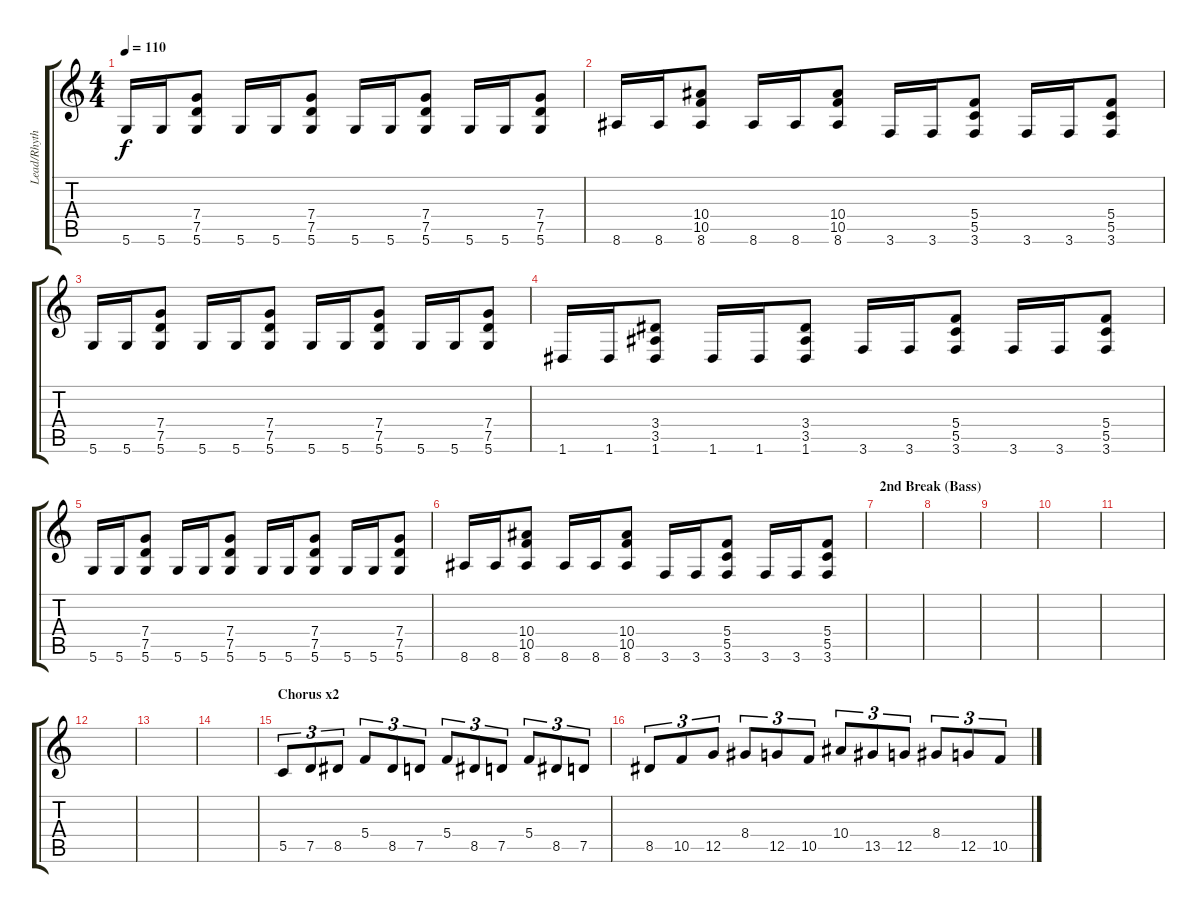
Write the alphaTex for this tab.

\track ("Lead/Rhythm" "Lead/Rhyth") {instrument distortionguitar}
\staff {score tabs}
\tuning (D4 A3 F3 C3 G2 D2) {hide}
\ts (4 4)
\tempo 110
\clef g2
\ks c
5.6.16{dy f} 5.6.16 (7.4 7.5 5.6).8 5.6.16 5.6.16 (7.4 7.5 5.6).8 5.6.16 5.6.16 (7.4 7.5 5.6).8 5.6.16 5.6.16 (7.4 7.5 5.6).8 |
8.6.16 8.6.16 (10.4 10.5 8.6).8 8.6.16 8.6.16 (10.4 10.5 8.6).8 3.6.16 3.6.16 (5.4 5.5 3.6).8 3.6.16 3.6.16 (5.4 5.5 3.6).8 |
5.6.16{volume 13 instrument distortionguitar} 5.6.16 (7.4 7.5 5.6).8 5.6.16 5.6.16 (7.4 7.5 5.6).8 5.6.16 5.6.16 (7.4 7.5 5.6).8 5.6.16 5.6.16 (7.4 7.5 5.6).8 |
1.6.16 1.6.16 (3.4 3.5 1.6).8 1.6.16 1.6.16 (3.4 3.5 1.6).8 3.6.16 3.6.16 (5.4 5.5 3.6).8 3.6.16 3.6.16 (5.4 5.5 3.6).8 |
5.6.16 5.6.16 (7.4 7.5 5.6).8 5.6.16 5.6.16 (7.4 7.5 5.6).8 5.6.16 5.6.16 (7.4 7.5 5.6).8 5.6.16 5.6.16 (7.4 7.5 5.6).8 |
8.6.16 8.6.16 (10.4 10.5 8.6).8 8.6.16 8.6.16 (10.4 10.5 8.6).8 3.6.16 3.6.16 (5.4 5.5 3.6).8 3.6.16 3.6.16 (5.4 5.5 3.6).8 |
\section ("" "2nd Break (Bass)")
|
|
|
|
|
|
|
|
\section ("" "Chorus x2")
5.5.8{tu (3 2)} 7.5.8{tu (3 2)} 8.5.8{tu (3 2)} 5.4.8{tu (3 2)} 8.5.8{tu (3 2)} 7.5.8{tu (3 2)} 5.4.8{tu (3 2)} 8.5.8{tu (3 2)} 7.5.8{tu (3 2)} 5.4.8{tu (3 2)} 8.5.8{tu (3 2)} 7.5.8{tu (3 2)} |
8.5.8{tu (3 2)} 10.5.8{tu (3 2)} 12.5.8{tu (3 2)} 8.4.8{tu (3 2)} 12.5.8{tu (3 2)} 10.5.8{tu (3 2)} 10.4.8{tu (3 2)} 13.5.8{tu (3 2)} 12.5.8{tu (3 2)} 8.4.8{tu (3 2)} 12.5.8{tu (3 2)} 10.5.8{tu (3 2)}
